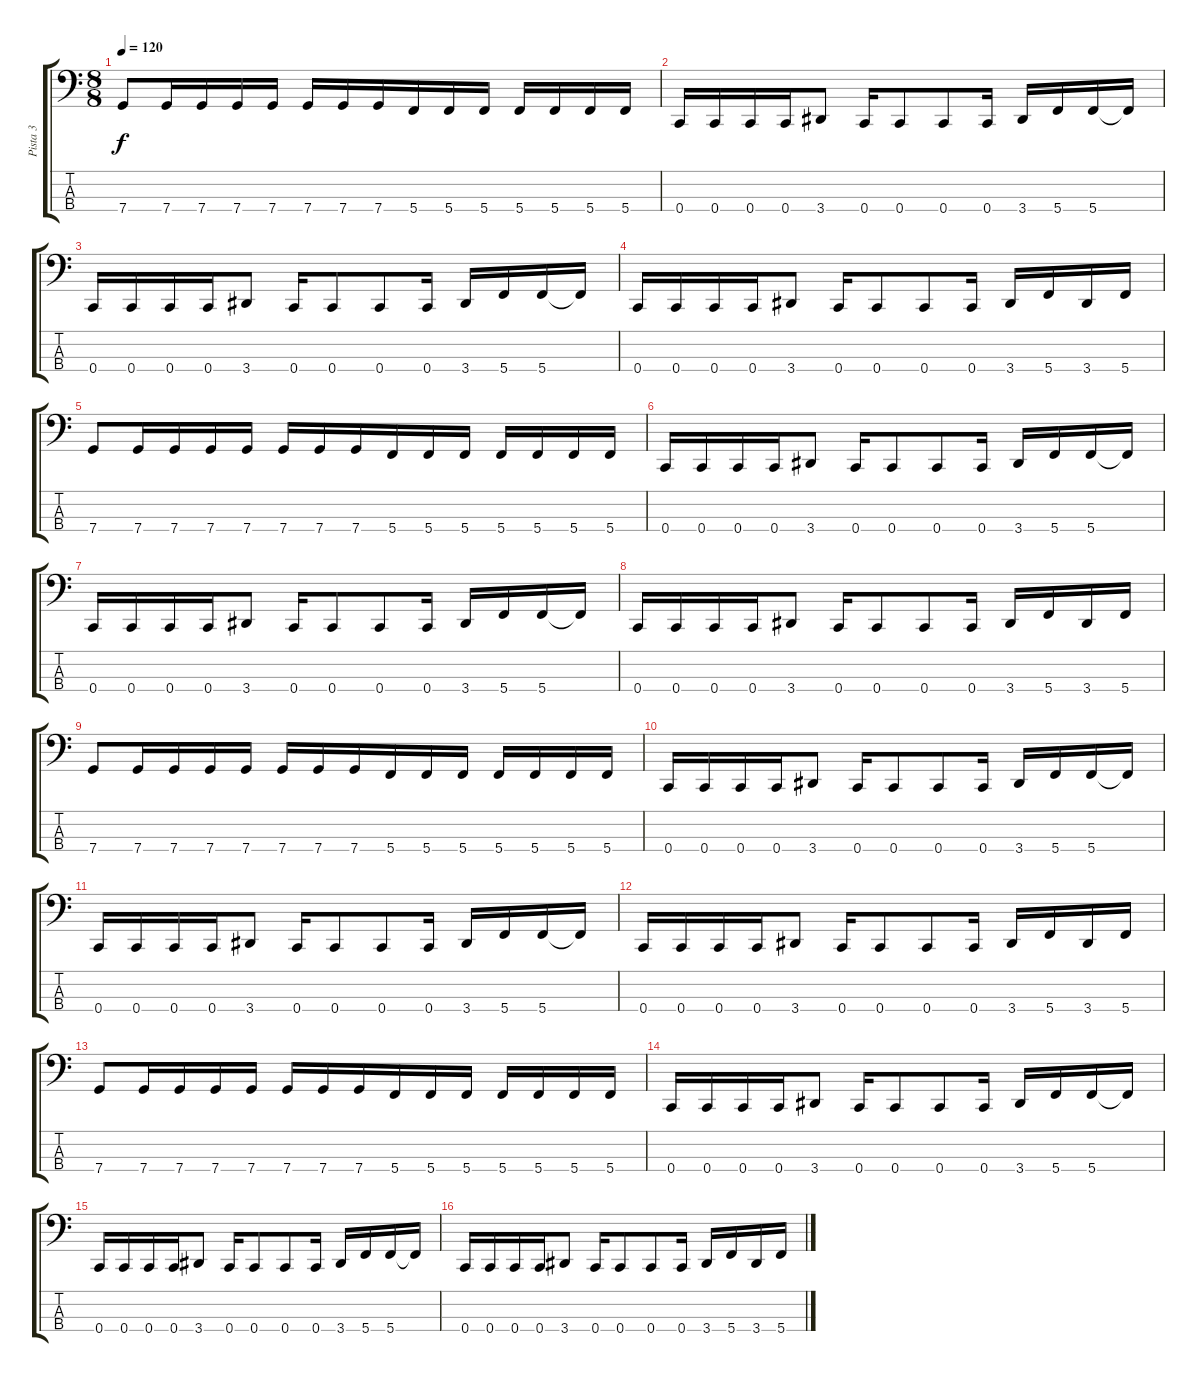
\track ("Pista 3" "Pista 3") {instrument electricbassfinger}
\staff {score tabs}
\tuning (G2 D2 A1 C1) {hide}
\ts (8 8)
\tempo 120
\clef f4
\ks c
7.4.8{dy f} 7.4.16 7.4.16 7.4.16 7.4.16 7.4.16 7.4.16 7.4.16 5.4.16 5.4.16 5.4.16 5.4.16 5.4.16 5.4.16 5.4.16 |
0.4.16 0.4.16 0.4.16 0.4.16 3.4.8 0.4.16 0.4.8 0.4.8 0.4.16 3.4.16 5.4.16 5.4.16 5.4{t}.16 |
0.4.16 0.4.16 0.4.16 0.4.16 3.4.8 0.4.16 0.4.8 0.4.8 0.4.16 3.4.16 5.4.16 5.4.16 5.4{t}.16 |
0.4.16 0.4.16 0.4.16 0.4.16 3.4.8 0.4.16 0.4.8 0.4.8 0.4.16 3.4.16 5.4.16 3.4.16 5.4.16 |
7.4.8 7.4.16 7.4.16 7.4.16 7.4.16 7.4.16 7.4.16 7.4.16 5.4.16 5.4.16 5.4.16 5.4.16 5.4.16 5.4.16 5.4.16 |
0.4.16 0.4.16 0.4.16 0.4.16 3.4.8 0.4.16 0.4.8 0.4.8 0.4.16 3.4.16 5.4.16 5.4.16 5.4{t}.16 |
0.4.16 0.4.16 0.4.16 0.4.16 3.4.8 0.4.16 0.4.8 0.4.8 0.4.16 3.4.16 5.4.16 5.4.16 5.4{t}.16 |
0.4.16 0.4.16 0.4.16 0.4.16 3.4.8 0.4.16 0.4.8 0.4.8 0.4.16 3.4.16 5.4.16 3.4.16 5.4.16 |
7.4.8 7.4.16 7.4.16 7.4.16 7.4.16 7.4.16 7.4.16 7.4.16 5.4.16 5.4.16 5.4.16 5.4.16 5.4.16 5.4.16 5.4.16 |
0.4.16 0.4.16 0.4.16 0.4.16 3.4.8 0.4.16 0.4.8 0.4.8 0.4.16 3.4.16 5.4.16 5.4.16 5.4{t}.16 |
0.4.16 0.4.16 0.4.16 0.4.16 3.4.8 0.4.16 0.4.8 0.4.8 0.4.16 3.4.16 5.4.16 5.4.16 5.4{t}.16 |
0.4.16 0.4.16 0.4.16 0.4.16 3.4.8 0.4.16 0.4.8 0.4.8 0.4.16 3.4.16 5.4.16 3.4.16 5.4.16 |
7.4.8 7.4.16 7.4.16 7.4.16 7.4.16 7.4.16 7.4.16 7.4.16 5.4.16 5.4.16 5.4.16 5.4.16 5.4.16 5.4.16 5.4.16 |
0.4.16 0.4.16 0.4.16 0.4.16 3.4.8 0.4.16 0.4.8 0.4.8 0.4.16 3.4.16 5.4.16 5.4.16 5.4{t}.16 |
0.4.16 0.4.16 0.4.16 0.4.16 3.4.8 0.4.16 0.4.8 0.4.8 0.4.16 3.4.16 5.4.16 5.4.16 5.4{t}.16 |
0.4.16 0.4.16 0.4.16 0.4.16 3.4.8 0.4.16 0.4.8 0.4.8 0.4.16 3.4.16 5.4.16 3.4.16 5.4.16
